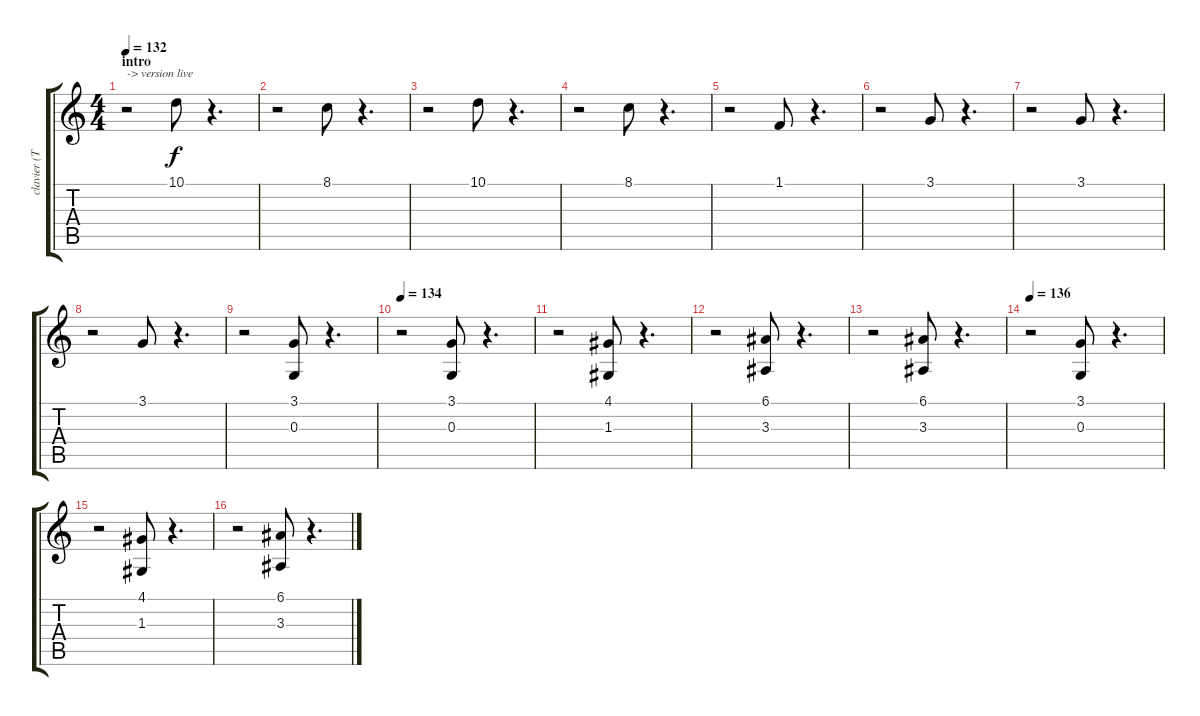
\track ("clavier (T.VanLeeuwen)" "clavier (T") {instrument honkytonkpiano}
\staff {score tabs}
\tuning (E4 B3 G3 D3 A2 E2) {hide}
\ts (4 4)
\section ("" "intro")
\tempo 132
\clef g2
\ks c
r.2{txt "-> version live" dy f instrument honkytonkpiano} 10.1.8 r.4{d} |
r.2 8.1.8 r.4{d} |
r.2 10.1.8 r.4{d} |
r.2 8.1.8 r.4{d} |
r.2 1.1.8 r.4{d} |
r.2 3.1.8 r.4{d} |
r.2 3.1.8 r.4{d} |
r.2 3.1.8 r.4{d} |
r.2 (3.1 0.3).8 r.4{d} |
\tempo 134
r.2 (3.1 0.3).8 r.4{d} |
r.2 (4.1 1.3).8 r.4{d} |
r.2 (6.1 3.3).8 r.4{d} |
r.2 (6.1 3.3).8 r.4{d} |
\tempo 136
r.2 (3.1 0.3).8 r.4{d} |
r.2 (4.1 1.3).8 r.4{d} |
r.2 (6.1 3.3).8 r.4{d}
